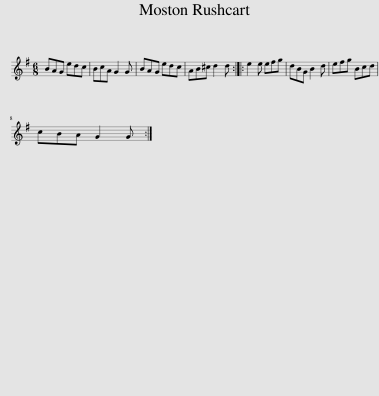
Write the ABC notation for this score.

X:1
L:1/8
M:6/8
I:linebreak $
K:G
V:1 treble
V:1
 BAG edc | BcA G2 G | BAG edc | AB^c d2 d :: e2 e efg | %5
 dBG B2 d | efg Bcd |$ cBA G2 G :| %8
